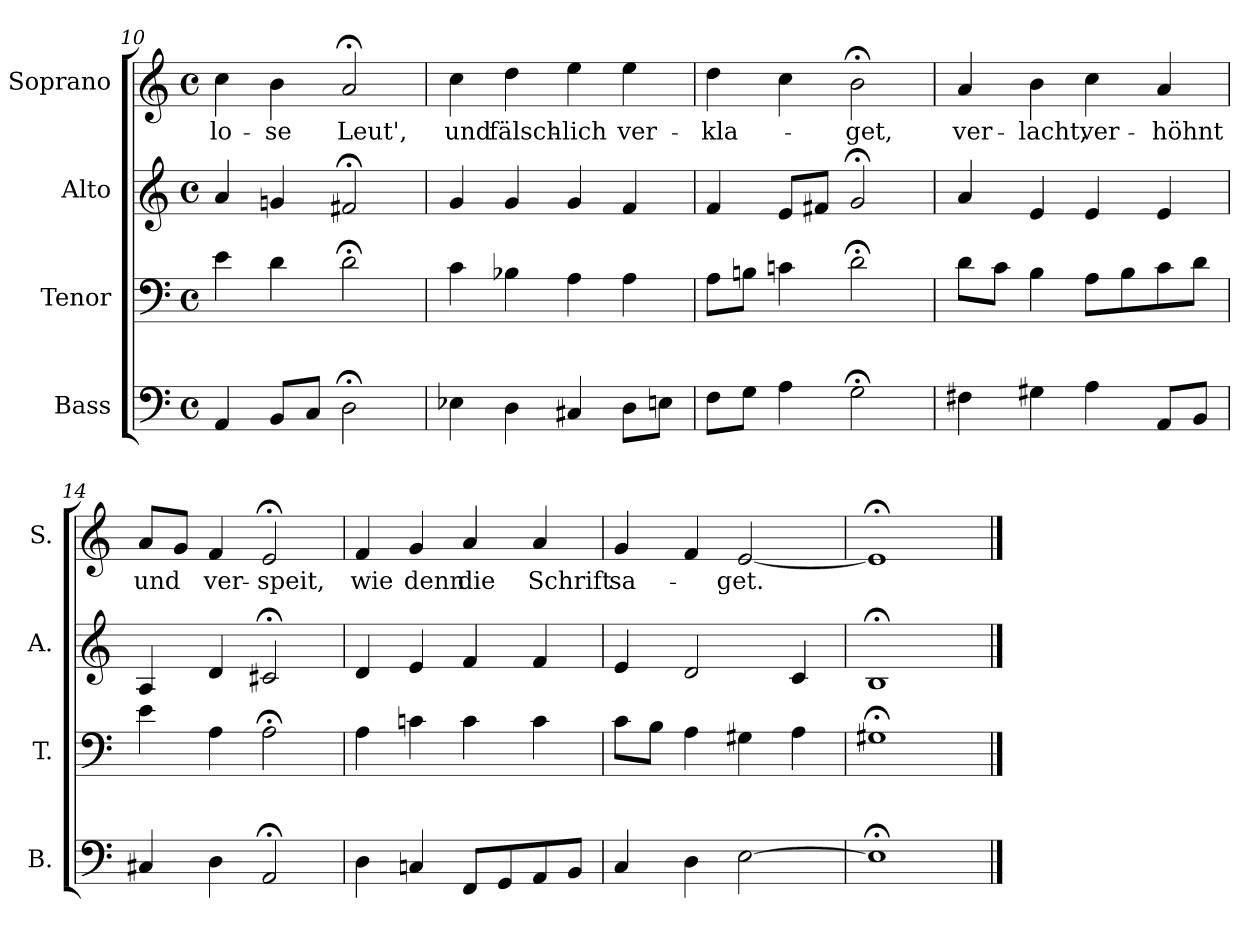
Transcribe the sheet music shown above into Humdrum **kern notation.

**kern	**kern	**kern	**kern	**text
*part4	*part3	*part2	*part1	*part1
*staff4	*staff3	*staff2	*staff1	*staff1
*I"Bass	*I"Tenor	*I"Alto	*I"Soprano	*
*I'B.	*I'T.	*I'A.	*I'S.	*
*clefF4	*clefF4	*clefG2	*clefG2	*
*k[]	*k[]	*k[]	*k[]	*
*M4/4	*M4/4	*M4/4	*M4/4	*
*met(c)	*met(c)	*met(c)	*met(c)	*
=10	=10	=10	=10	=10
!	!	!	!	!LO:LY:b
4AA/	4e\	4a/	4cc\	-lo-
!	!	!	!	!LO:LY:b
8BB/L	4d\	4gn/	4b\	-se
8C/J	.	.	.	.
!	!	!	!	!LO:LY:b
2D;<\	2d;<\	2f#X;</	2a;</	Leut',
=11	=11	=11	=11	=11
!	!	!	!	!LO:LY:b
4E-X\	4c\	4g/	4cc\	und
!	!	!	!	!LO:LY:b
4D\	4B-X\	4g/	4dd\	fälsch-
!	!	!	!	!LO:LY:b
4C#X/	4A\	4g/	4ee\	-lich
!	!	!	!	!LO:LY:b
8D\L	4A\	4f/	4ee\	ver-
8En\J	.	.	.	.
=12	=12	=12	=12	=12
!	!	!	!	!LO:LY:b
8F\L	8A\L	4f/	4dd\	-kla-
8G\J	8Bn\J	.	.	.
4A\	4cn\	8e/L	4cc\	.
.	.	8f#X/J	.	.
!	!	!	!	!LO:LY:b
2G;<\	2d;<\	2g;</	2b;<\	-get,
!!LO:PB:g=z
=13	=13	=13	=13	=13
!	!	!	!	!LO:LY:b
4F#X\	8d\L	4a/	4a/	ver-
.	8c\J	.	.	.
!	!	!	!	!LO:LY:b
4G#X\	4B\	4e/	4b\	-lacht,
!	!	!	!	!LO:LY:b
4A\	8A\L	4e/	4cc\	ver-
.	8B\	.	.	.
!	!	!	!	!LO:LY:b
8AA/L	8c\	4e/	4a/	-höhnt
8BB/J	8d\J	.	.	.
=14	=14	=14	=14	=14
!	!	!	!	!LO:LY:b
4C#X/	4e\	4A/	8a/L	und
.	.	.	8g/J	.
!	!	!	!	!LO:LY:b
4D\	4A\	4d/	4f/	ver-
!	!	!	!	!LO:LY:b
2AA;</	2A;<\	2c#X;</	2e;</	-speit,
=15	=15	=15	=15	=15
!	!	!	!	!LO:LY:b
4D\	4A\	4d/	4f/	wie
!	!	!	!	!LO:LY:b
4Cn/	4cn\	4e/	4g/	denn
!	!	!	!	!LO:LY:b
8FF/L	4c\	4f/	4a/	die
8GG/	.	.	.	.
!	!	!	!	!LO:LY:b
8AA/	4c\	4f/	4a/	Schrift
8BB/J	.	.	.	.
=16	=16	=16	=16	=16
!	!	!	!	!LO:LY:b
4C/	8c\L	4e/	4g/	sa-
.	8B\J	.	.	.
4D\	4A\	2d/	4f/	.
!	!	!	!	!LO:LY:b
[2E\	4G#X\	.	[2e/	get.
.	4A\	4c/	.	.
=17	=17	=17	=17	=17
1E;<]	1G#X;<	1B;<	1e;<]	.
==	==	==	==	==
*-	*-	*-	*-	*-
